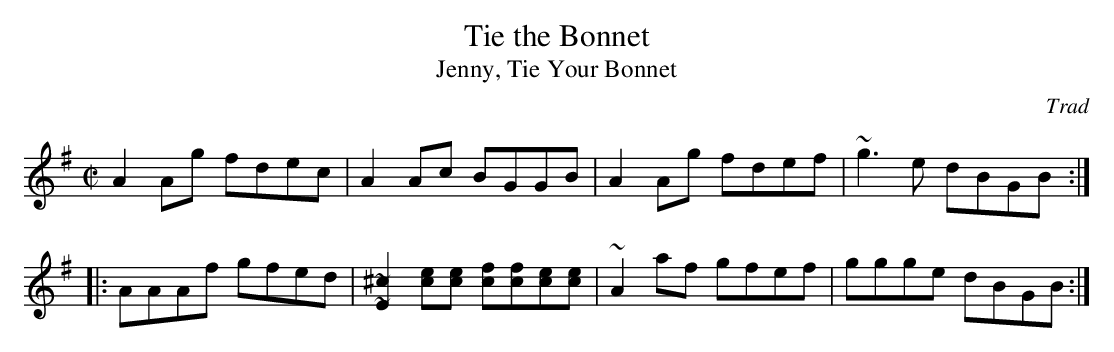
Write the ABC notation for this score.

X:1
T:Tie the Bonnet
T:Jenny, Tie Your Bonnet
C:Trad
M:C|
K:ADor
A2Ag fdec|A2Ac BGGB|A2Ag fdef|~g3e dBGB::\
AAAf gfed|[~^c2~E2][ec][ec] [fc][fc][ec][ec]|~A2af gfef|ggge dBGB:|
